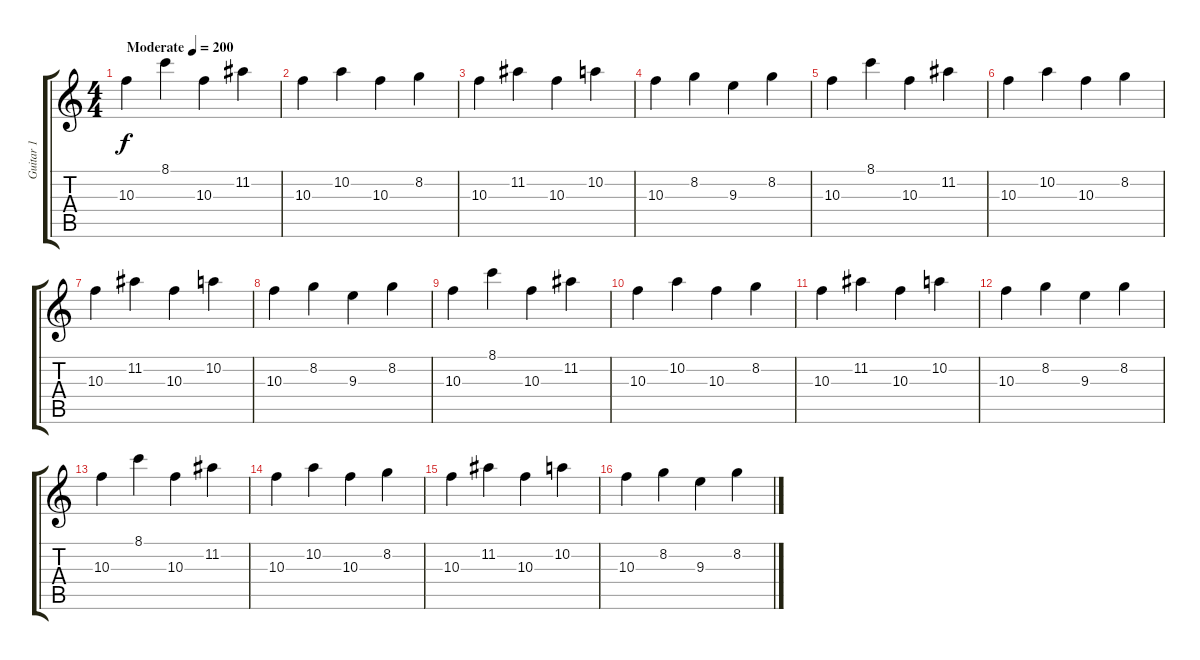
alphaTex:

\track ("Guitar 1" "Guitar 1") {instrument acousticguitarsteel}
\staff {score tabs}
\tuning (E4 B3 G3 D3 A2 E2) {hide}
\ts (4 4)
\tempo (200 "Moderate")
\clef g2
\ks c
10.3.4{dy f instrument acousticguitarsteel} 8.1.4 10.3.4 11.2.4 |
10.3.4 10.2.4 10.3.4 8.2.4 |
10.3.4 11.2.4 10.3.4 10.2.4 |
10.3.4 8.2.4 9.3.4 8.2.4 |
10.3.4 8.1.4 10.3.4 11.2.4 |
10.3.4 10.2.4 10.3.4 8.2.4 |
10.3.4 11.2.4 10.3.4 10.2.4 |
10.3.4 8.2.4 9.3.4 8.2.4 |
10.3.4 8.1.4 10.3.4 11.2.4 |
10.3.4 10.2.4 10.3.4 8.2.4 |
10.3.4 11.2.4 10.3.4 10.2.4 |
10.3.4 8.2.4 9.3.4 8.2.4 |
10.3.4 8.1.4 10.3.4 11.2.4 |
10.3.4 10.2.4 10.3.4 8.2.4 |
10.3.4 11.2.4 10.3.4 10.2.4 |
10.3.4 8.2.4 9.3.4 8.2.4
